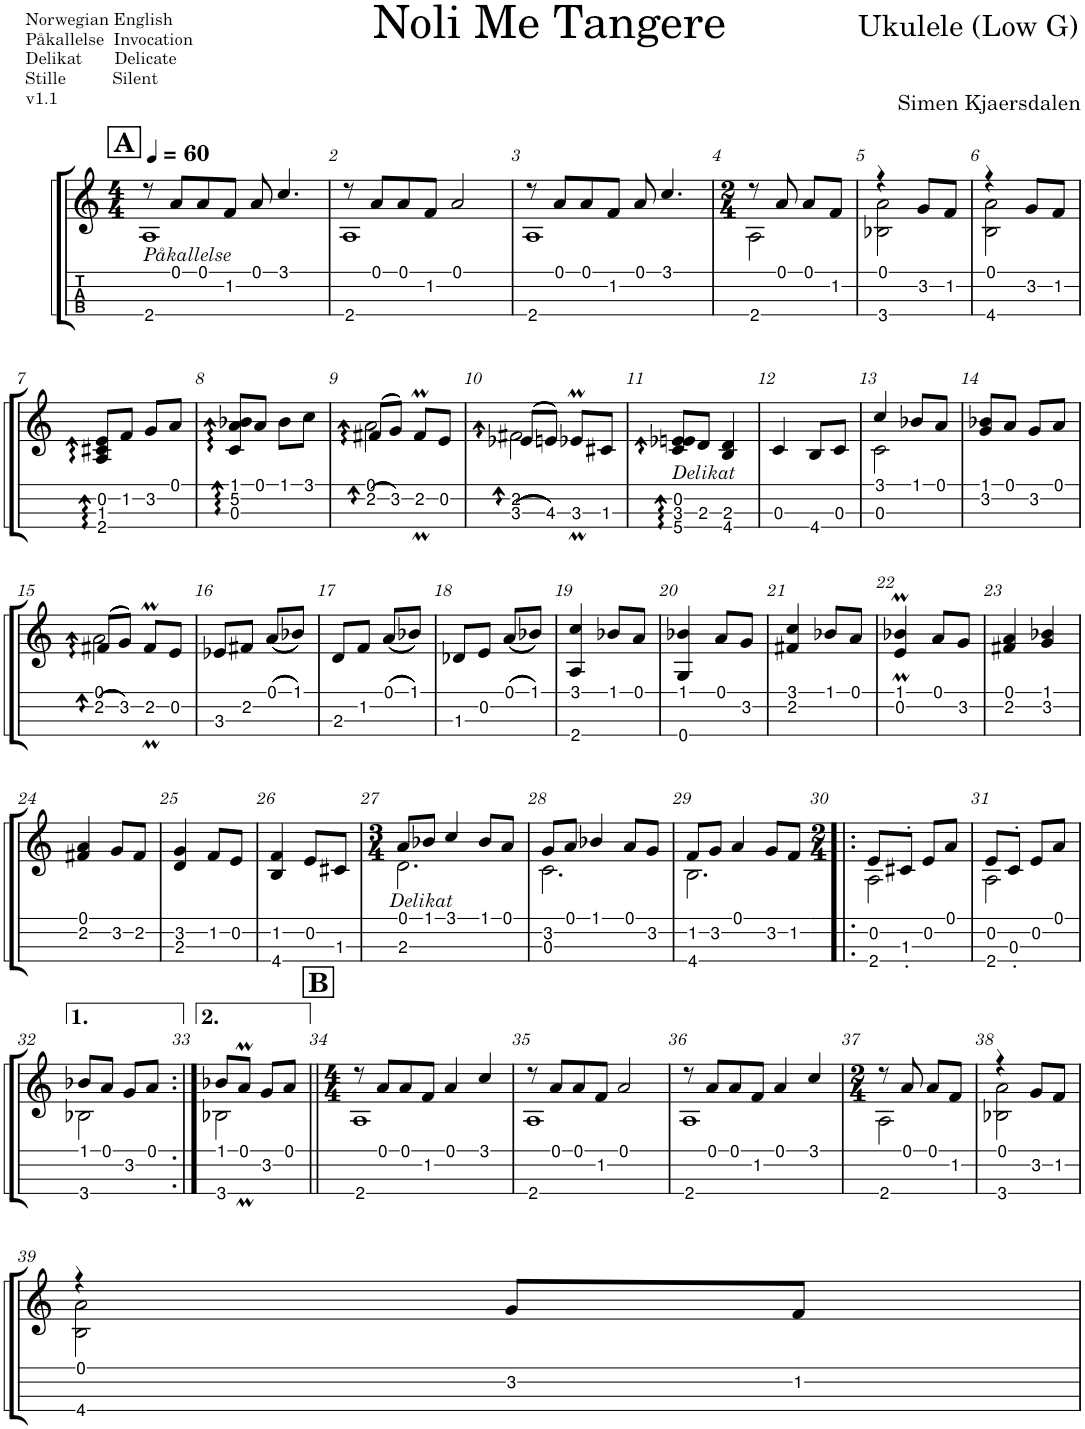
**kern	**kern
*part1	*part1
*staff2	*staff1
*I"Ukulele (Low G)	*
*I'Uk.	*
*stria4	*
*	*clefG2
*k[]	*k[]
*M4/4	*M4/4
*MM60	*MM60
!!LO:REH:place=s1:a:B:cj:fs=14:t=A
=1	=1
*^	*^
!	!	!LO:TX:b:i:t=Påkallelse	!
8r	1A	8r	1A
8a	.	8a/L	.
8aL	.	8a/	.
8fJ	.	8f/J	.
8a	.	8a/	.
4.cc	.	4.cc/	.
=2	=2	=2	=2
8r	1A	8r	1A
8a	.	8a/L	.
8aL	.	8a/	.
8fJ	.	8f/J	.
2a	.	2a/	.
=3	=3	=3	=3
8r	1A	8r	1A
8a	.	8a/L	.
8aL	.	8a/	.
8fJ	.	8f/J	.
8a	.	8a/	.
4.cc	.	4.cc/	.
=4	=4	=4	=4
*M2/4	*	*M2/4	*
8r	2A	8r	2A\
8a	.	8a/	.
8aL	.	8a/L	.
8fJ	.	8f/J	.
=5	=5	=5	=5
4r	2B-X 2a	4r	2B-X\ 2a\
8gL	.	8g/L	.
8fJ	.	8f/J	.
=6	=6	=6	=6
4r	2B 2a	4r	2B\ 2a\
8gL	.	8g/L	.
8fJ	.	8f/J	.
*v	*v	*	*
*	*v	*v
!!LO:LB:g=z
=7	=7
8A\ 8c#X\ 8e\L	8A/ 8c#X/ 8e/L
8fJ	8f/J
8gL	8g/L
8aJ	8a/J
=8	=8
8c\ 8a\ 8b-X\L	8c/ 8a/ 8b-X/L
8aJ	8a/J
8b-L	8b-\L
8ccJ	8cc\J
=9	=9
*^	*^
8f#XL	2a	((((8f#X/L	2a\
8gJ	.	8g/J))))	.
8f#mL	.	8f#m/L	.
8eJ	.	8e/J	.
=10	=10	=10	=10
8e-XL	2f#X	((((8e-X/L	2f#X\
8enJ	.	8en/J))))	.
8e-XML	.	8e-XM/L	.
8c#XJ	.	8c#X/J	.
*v	*v	*	*
*	*v	*v
=11	=11
!	!LO:TX:b:i:t=Delikat
8c\ 8e-X\ 8en\L	8c/ 8e-X/ 8en/L
8dJ	8d/J
4B 4d	4B/ 4d/
=12	=12
4c	4c/
8BL	8B/L
8cJ	8c/J
=13	=13
*^	*^
4cc	2c	4cc/	2c\
8b-XL	.	8b-X/L	.
8aJ	.	8a/J	.
*v	*v	*	*
*	*v	*v
=14	=14
8g\ 8b-X\L	8g/ 8b-X/L
8aJ	8a/J
8gL	8g/L
8aJ	8a/J
!!LO:LB:g=z
=15	=15
*^	*^
8f#XL	2a	((((8f#X/L	2a\
8gJ	.	8g/J))))	.
8f#mL	.	8f#m/L	.
8eJ	.	8e/J	.
*v	*v	*	*
*	*v	*v
=16	=16
8e-XL	8e-X/L
8f#XJ	8f#X/J
8aL	((((8a/L
8b-XJ	8b-X/J))))
=17	=17
8dL	8d/L
8fJ	8f/J
8aL	((((8a/L
8b-XJ	8b-X/J))))
=18	=18
8d-XL	8d-X/L
8eJ	8e/J
8aL	((((8a/L
8b-XJ	8b-X/J))))
=19	=19
4A 4cc	4A/ 4cc/
8b-XL	8b-X/L
8aJ	8a/J
=20	=20
4G 4b-X	4G/ 4b-X/
8aL	8a/L
8gJ	8g/J
=21	=21
4f#X 4cc	4f#X/ 4cc/
8b-XL	8b-X/L
8aJ	8a/J
=22	=22
4eM 4b-XM	4e/M 4b-X/M
8aL	8a/L
8gJ	8g/J
=23	=23
4f#X 4a	4f#X/ 4a/
4g 4b-X	4g/ 4b-X/
!!LO:LB:g=z
=24	=24
4f#X 4a	4f#X/ 4a/
8gL	8g/L
8f#J	8f#/J
=25	=25
4d 4g	4d/ 4g/
8fL	8f/L
8eJ	8e/J
=26	=26
4B 4f	4B/ 4f/
8eL	8e/L
8c#XJ	8c#X/J
=27	=27
*M3/4	*M3/4
*^	*^
!	!	!LO:TX:b:i:t=Delikat	!
8aL	2.d	8a/L	2.d\
8b-J	.	8b-X/J	.
4cc	.	4cc/	.
8b-L	.	8b-/L	.
8aJ	.	8a/J	.
=28	=28	=28	=28
8gL	2.c	8g/L	2.c\
8aJ	.	8a/J	.
4b-	.	4b-X/	.
8aL	.	8a/L	.
8gJ	.	8g/J	.
=29	=29	=29	=29
8fL	2.B	8f/L	2.B\
8gJ	.	8g/J	.
4a	.	4a/	.
8gL	.	8g/L	.
8fJ	.	8f/J	.
=30!|:	=30!|:	=30!|:	=30!|:
*M2/4	*	*M2/4	*
8eL	2A	8e/L	2A\
8c#X'J	.	8c#X'/J	.
8eL	.	8e/L	.
8aJ	.	8a/J	.
=31	=31	=31	=31
8eL	2A	8e/L	2A\
8c'J	.	8c'/J	.
8eL	.	8e/L	.
8aJ	.	8a/J	.
!!LO:LB:g=z	!!
=32	=32	=32	=32
8b-XL	2B-X	8b-X/L	2B-X\
8aJ	.	8a/J	.
8gL	.	8g/L	.
8aJ	.	8a/J	.
=33:|!	=33:|!	=33:|!	=33:|!
8b-L	2B-	8b-X/L	2B-X\
8aMJ	.	8aM/J	.
8gL	.	8g/L	.
8aJ	.	8a/J	.
!!LO:REH:place=s1:a:B:cj:fs=14:t=B	!!
=34||	=34||	=34||	=34||
*M4/4	*	*M4/4	*
8r	1A	8r	1A
8a	.	8a/L	.
8aL	.	8a/	.
8fJ	.	8f/J	.
4a	.	4a/	.
4cc	.	4cc/	.
=35	=35	=35	=35
8r	1A	8r	1A
8a	.	8a/L	.
8aL	.	8a/	.
8fJ	.	8f/J	.
2a	.	2a/	.
=36	=36	=36	=36
8r	1A	8r	1A
8a	.	8a/L	.
8aL	.	8a/	.
8fJ	.	8f/J	.
4a	.	4a/	.
4cc	.	4cc/	.
=37	=37	=37	=37
*M2/4	*	*M2/4	*
8r	2A	8r	2A\
8a	.	8a/	.
8aL	.	8a/L	.
8fJ	.	8f/J	.
=38	=38	=38	=38
4r	2B-X 2a	4r	2B-X\ 2a\
8gL	.	8g/L	.
8fJ	.	8f/J	.
!!LO:LB:g=z	!!
=39	=39	=39	=39
4r	2B 2a	4r	2B\ 2a\
8gL	.	8g/L	.
8fJ	.	8f/J	.
*v	*v	*	*
*	*v	*v
=	=
*-	*-
